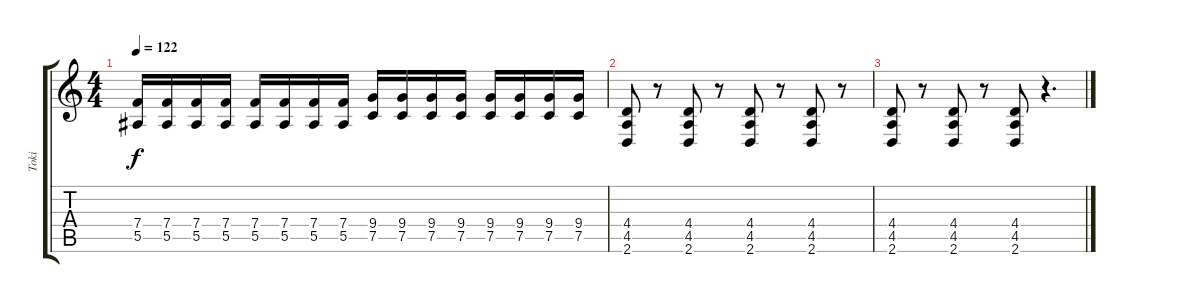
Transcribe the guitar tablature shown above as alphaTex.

\track ("Toki" "Toki") {instrument distortionguitar}
\staff {score tabs}
\tuning (C4 G3 Eb3 Bb2 F2 C2) {hide}
\ts (4 4)
\tempo 122
\clef g2
\ks c
(7.4 5.5).16{dy f} (7.4 5.5).16 (7.4 5.5).16 (7.4 5.5).16 (7.4 5.5).16 (7.4 5.5).16 (7.4 5.5).16 (7.4 5.5).16 (9.4 7.5).16 (9.4 7.5).16 (9.4 7.5).16 (9.4 7.5).16 (9.4 7.5).16 (9.4 7.5).16 (9.4 7.5).16 (9.4 7.5).16 |
(4.4 4.5 2.6).8 r.8 (4.4 4.5 2.6).8 r.8 (4.4 4.5 2.6).8 r.8 (4.4 4.5 2.6).8 r.8 |
(4.4 4.5 2.6).8 r.8 (4.4 4.5 2.6).8 r.8 (4.4 4.5 2.6).8 r.4{d}
